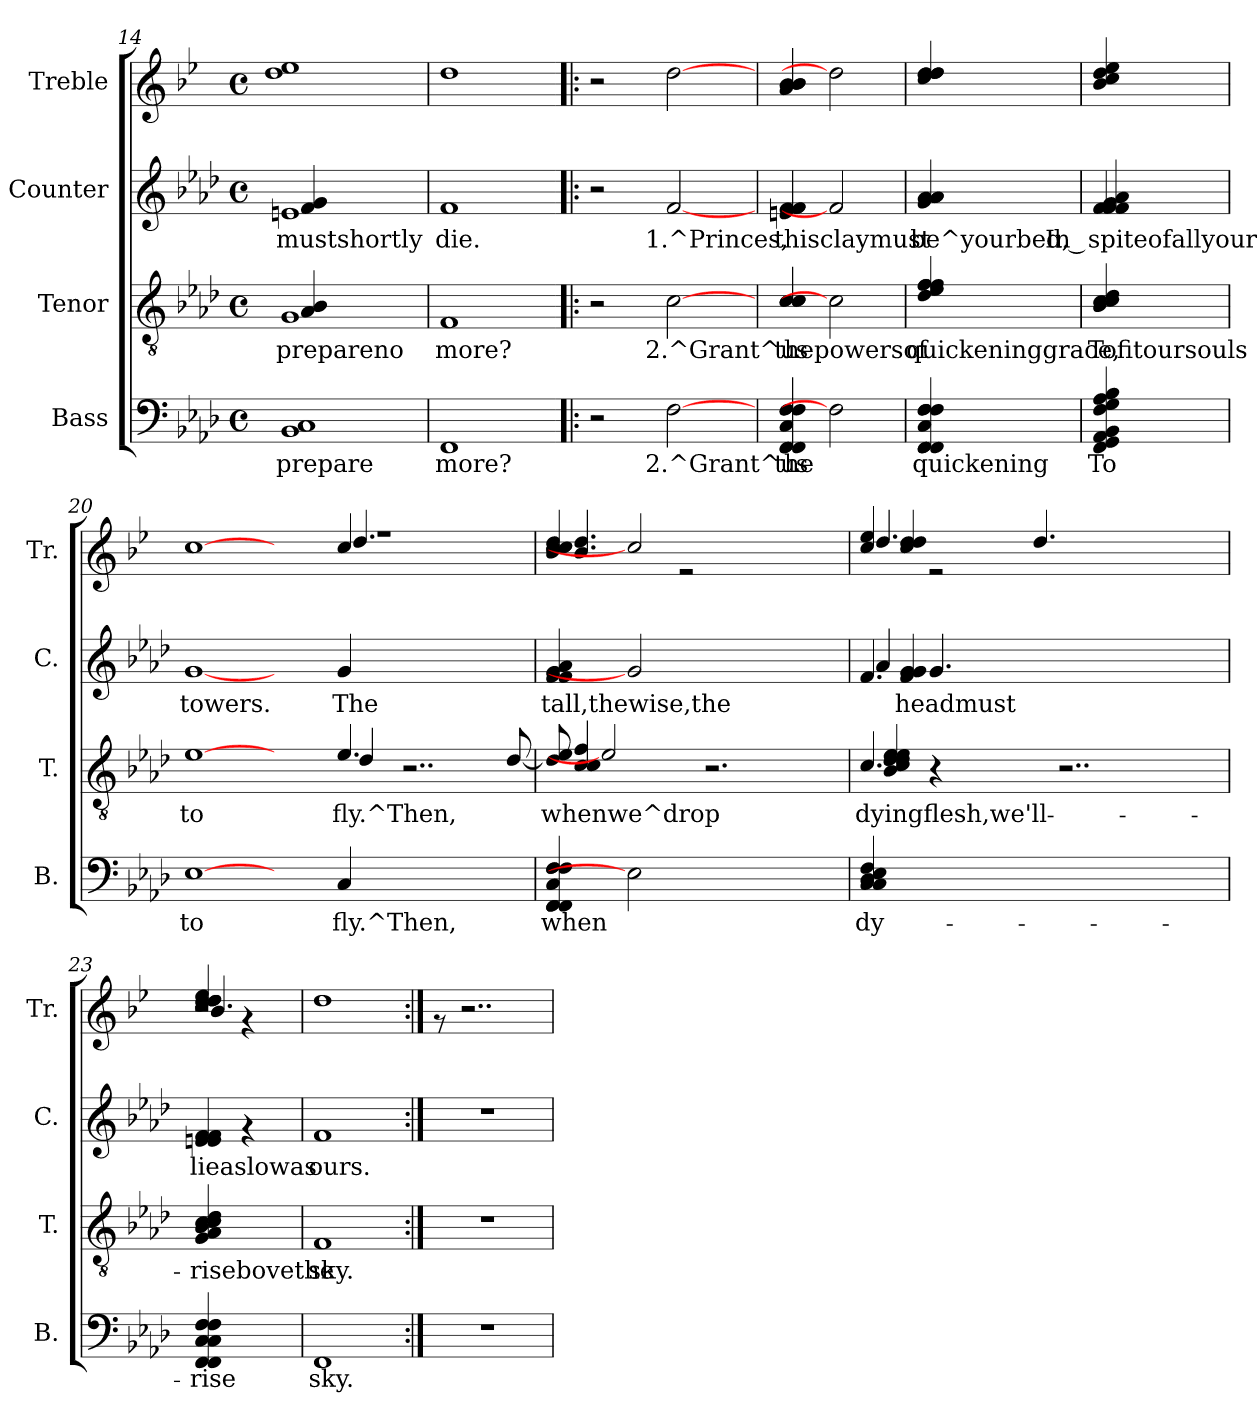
**kern	**text	**kern	**text	**kern	**text	**kern
*part4	*part4	*part3	*part3	*part2	*part2	*part1
*staff4	*staff4	*staff3	*staff3	*staff2	*staff2	*staff1
*I"Bass	*	*I"Tenor	*	*I"Counter	*	*I"Treble
*I'B.	*	*I'T.	*	*I'C.	*	*I'Tr.
*clefF4	*	*clefGv2	*	*clefG2	*	*clefG2
*	*	*	*	*	*	*ITrd1c2
*k[b-e-a-d-]	*	*k[b-e-a-d-]	*	*k[b-e-a-d-]	*	*k[b-e-a-d-]
*A-:	*	*A-:	*	*A-:	*	*A-:
*M4/4	*	*M4/4	*	*M4/4	*	*M4/4
*met(c)	*	*met(c)	*	*met(c)	*	*met(c)
=14	=14	=14	=14	=14	=14	=14
!	!LO:LY:a:rj	!	!LO:LY:b:rj	!	!LO:LY:b:rj	!
*	*	*^	*	*^	*	*
1BB- 1C	prepare	1G	4B-/ 4A-/	prepareno	1en	4g/ 4f/	mustshortly	1dd- 1cc
.	.	.	2.ryy	.	.	2.ryy	.	.
=15	=15	=15	=15	=15	=15	=15	=15	=15
!	!LO:LY:a:rj	!	!	!LO:LY:b:rj	!	!	!LO:LY:b:rj	!
*	*	*v	*v	*	*	*	*	*
*	*	*	*	*v	*v	*	*
1FF	more?	1F	more?	1f	die.	1cc>
!!LO:PB:g=z
=16!|:	=16!|:	=16!|:	=16!|:	=16!|:	=16!|:	=16!|:
2r	.	2r	.	2r	.	2r
!	!LO:LY:a:rj	!	!LO:LY:b:rj	!	!LO:LY:b:rj	!
[2F	2.^Grant^us	[2c	2.^Grant^us	[2f	1.^Princes,	[2cc
=17	=17	=17	=17	=17	=17	=17
!	!LO:LY:a:rj	!	!LO:LY:b:rj	!	!LO:LY:b:rj	!
4F/ 4F/ 4F/ 4C/ 4FF/ 4FF/ 4FF/	the	4c/ 4c/ 4c/ 4c/	thepowersof	4f/ 4f/ 4en/ 4f/	thisclaymust	4a-/ 4a-/ 4g/ 4a-/
2F]	.	2c]	.	2f]	.	2cc]
=18	=18	=18	=18	=18	=18	=18
!	!LO:LY:a:rj	!	!LO:LY:b:rj	!	!LO:LY:b:rj	!
4F/ 4F/ 4F/ 4FF/ 4FF/ 4FF/ 4C/	quickening	4f/ 4f/ 4f/ 4e-/ 4d-/	quickeninggrace,	4a-/ 4a-/ 4a-/ 4g/	be^yourbed, In	(>4cc/ 4cc/ 4cc/ 4cc/ 4b-/
=19	=19	=19	=19	=19	=19	=19
!	!LO:LY:a:rj	!	!LO:LY:b:rj	!	!LO:LY:b:rj	!
*	*	*	*	*^	*	*
4B-/ 4A-/ 4G/ 4F/ 4AA-/ 4GG/ 4FF/ 4BB-/	To	4c/ 4c/ 4B-/ 4d-/	Tofitoursouls	4.f/	4a-/ 4g/ 4f/ 4f/	spiteofallyour	4dd-/ 4cc/ 4a-/ 4b-/
8ryy	.	8ryy	.	.	8ryy	.	8ryy
=20	=20	=20	=20	=20	=20	=20	=20
!	!LO:LY:a:rj	!	!LO:LY:b:rj	!	!	!LO:LY:b:rj	!
*	*	*^	*	*v	*v	*	*^
[1E-	to	[1e-	1.ryy	to	[1g	towers.	[1b-	1.ryy
2ryy	.	2ryy	.	.	2ryy	.	2ryy	.
!	!LO:LY:a:rj	!	!	!LO:LY:b:rj	!	!LO:LY:b:rj	!	!
4C/	fly.^Then,	4.e-/	4d-/	fly.^Then,	4g/	The	4b-/	4.cc/
1ryy	.	.	1ryy	.	1ryy	.	1r	.
.	.	2..r	.	.	.	.	.	8ryy
.	.	.	.	.	.	.	.	2..ryy
8ryy	.	[<8d-/	8ryy	.	8ryy	.	8ryy	.
*	*	*	*	*	*	*	*v	*v
=21	=21	=21	=21	=21	=21	=21	=21
!	!LO:LY:a:rj	!	!	!LO:LY:b:rj	!	!LO:LY:b:rj	!
*	*	*	*	*	*	*	*^
*	*	*	*	*	*	*	*	*^
4F/ 4F/ 4F/ 4FF/ 4FF/ 4FF/ 4C/	when	8d-/] 8e-/	4f/ 4c/ 4c/	whenwe^drop	4a-/ 4f/ 4f/ 4g/	tall,thewise,the	4cc/ 4b-/ 4b-/ 4a-/ 4b-/	2r	4.a-/ 4.cc/
.	.	2e-]	.	.	.	.	.	.	.
2E-]	.	.	1ryy	.	2g]	.	2b-]	.	.
.	.	.	.	.	.	.	.	.	4.ryy
.	.	.	.	.	.	.	.	2r	.
.	.	2.r	.	.	.	.	.	.	.
2ryy	.	.	.	.	2ryy	.	4.ryy	.	2ryy
.	.	.	.	.	.	.	.	4.ryy	.
.	.	.	.	.	.	.	4ryy	.	.
8ryy	.	.	8ryy	.	8ryy	.	.	.	8ryy
=22	=22	=22	=22	=22	=22	=22	=22	=22	=22
!	!LO:LY:a:rj	!	!	!LO:LY:b:rj	!	!	!	!	!
*	*	*	*	*	*^	*	*	*v	*v
4F/ 4E-/ 4D-/ 4C/ 4C/	dy-	4.c/	4e-/ 4e-/ 4d-/ 4d-/ 4c/ 4B-/ 4d-/	dyingflesh,we'll-	4.f/	4a-/	.	4dd-/ 4b-/	4.cc/
!	!	!	!	!	!	!	!LO:LY:b:rj	!	!
1ryy	.	.	1ryy	.	.	4g/ 4f/ 4g/	headmust	(>4cc/ 4b-/ 4cc/	.
.	.	4r	.	.	4.g/	.	.	.	2r
.	.	.	.	.	.	1ryy	.	2ryy	.
.	.	4.ryy	.	.	.	.	.	.	.
.	.	.	.	.	1ryy	.	.	.	.
.	.	.	.	.	.	.	.	.	4.cc/
.	.	2..r	.	.	.	.	.	8ryy	.
.	.	.	.	.	.	.	.	2.ryy	.
2ryy	.	.	2ryy	.	.	.	.	.	2ryy
.	.	.	.	.	.	8ryy	.	.	.
.	.	.	.	.	.	4ryy	.	.	.
8ryy	.	.	8ryy	.	8ryy	.	.	.	8ryy
*	*	*	*	*	*v	*v	*	*	*
=23	=23	=23	=23	=23	=23	=23	=23	=23
!	!LO:LY:a:rj	!	!	!LO:LY:b:rj	!	!LO:LY:b:rj	!	!
*	*	*v	*v	*	*	*	*	*^
4F/ 4F/ 4C/ 4FF/ 4FF/ 4C/	-rise	4d-/ 4c/ 4c/ 4B-/ 4A-/ 4G/	-risebovethe	4f/ 4f/ 4en/ 4e/	lieaslowas	(>4dd-/ 4cc/ 4cc/ 4b-/ 4cc/	2r	4.a-/
4ryy	.	4ryy	.	4rf	.	4rf	.	.
.	.	.	.	.	.	.	.	8ryy
=24	=24	=24	=24	=24	=24	=24	=24	=24
!	!LO:LY:a:rj	!	!LO:LY:b:rj	!	!LO:LY:b:rj	!	!	!
*	*	*	*	*	*	*v	*v	*v
1FF	sky.	1F	sky.	1f	ours.	1cc
=25:|!	=25:|!	=25:|!	=25:|!	=25:|!	=25:|!	=25:|!
1r	.	1r	.	1r	.	8rf
.	.	.	.	.	.	2..r
=	=	=	=	=	=	=
*-	*-	*-	*-	*-	*-	*-
